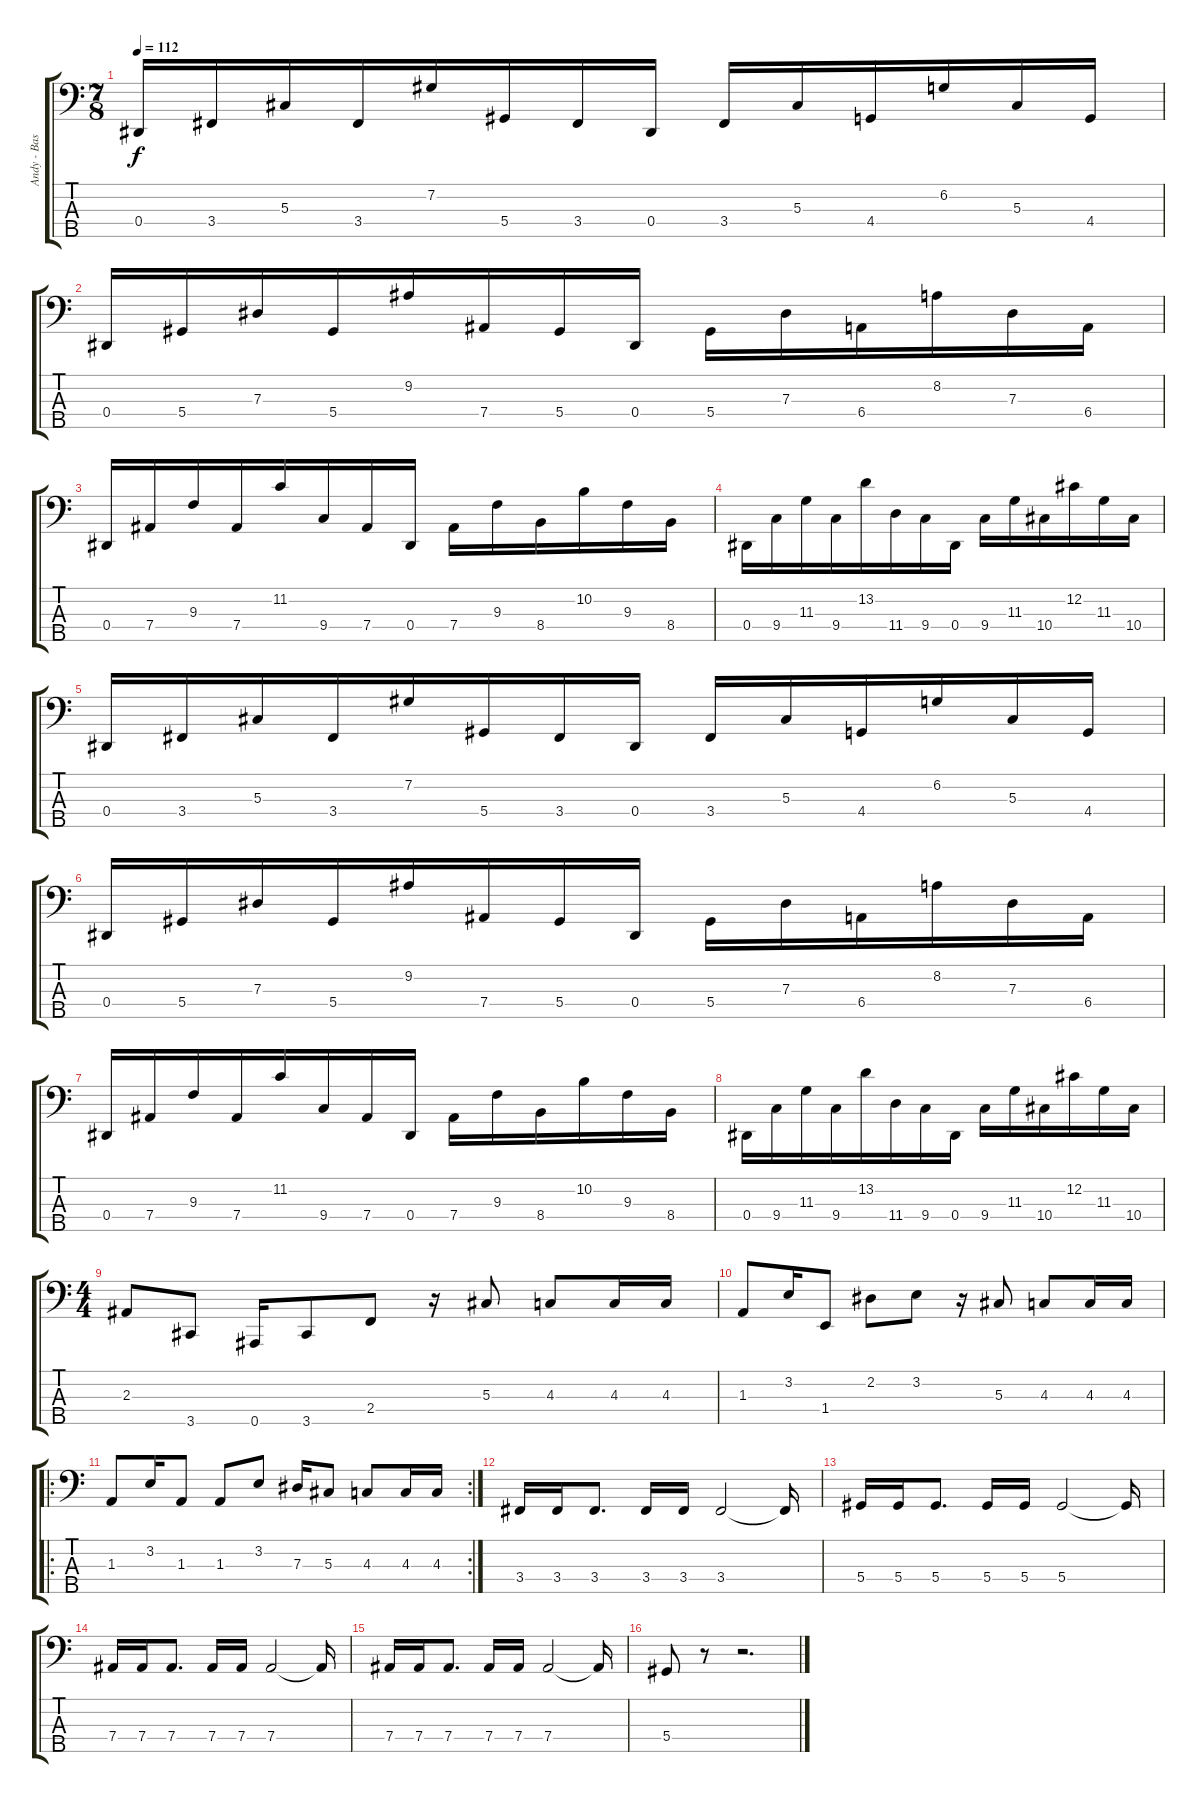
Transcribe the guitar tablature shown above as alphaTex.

\track ("Andy - Bass" "Andy - Bas") {instrument fretlessbass}
\staff {score tabs}
\tuning (Gb2 Db2 Ab1 Eb1 Bb0) {hide}
\ts (7 8)
\tempo 112
\clef f4
\ks c
0.4.16{dy f} 3.4.16 5.3.16 3.4.16 7.2.16 5.4.16 3.4.16 0.4.16 3.4.16 5.3.16 4.4.16 6.2.16 5.3.16 4.4.16 |
0.4.16 5.4.16 7.3.16 5.4.16 9.2.16 7.4.16 5.4.16 0.4.16 5.4.16 7.3.16 6.4.16 8.2.16 7.3.16 6.4.16 |
0.4.16 7.4.16 9.3.16 7.4.16 11.2.16 9.4.16 7.4.16 0.4.16 7.4.16 9.3.16 8.4.16 10.2.16 9.3.16 8.4.16 |
0.4.16 9.4.16 11.3.16 9.4.16 13.2.16 11.4.16 9.4.16 0.4.16 9.4.16 11.3.16 10.4.16 12.2.16 11.3.16 10.4.16 |
0.4.16 3.4.16 5.3.16 3.4.16 7.2.16 5.4.16 3.4.16 0.4.16 3.4.16 5.3.16 4.4.16 6.2.16 5.3.16 4.4.16 |
0.4.16 5.4.16 7.3.16 5.4.16 9.2.16 7.4.16 5.4.16 0.4.16 5.4.16 7.3.16 6.4.16 8.2.16 7.3.16 6.4.16 |
0.4.16 7.4.16 9.3.16 7.4.16 11.2.16 9.4.16 7.4.16 0.4.16 7.4.16 9.3.16 8.4.16 10.2.16 9.3.16 8.4.16 |
0.4.16 9.4.16 11.3.16 9.4.16 13.2.16 11.4.16 9.4.16 0.4.16 9.4.16 11.3.16 10.4.16 12.2.16 11.3.16 10.4.16 |
\ts (4 4)
2.3.8 3.5.8 0.5.16 3.5.8 2.4.8 r.16 5.3.8 4.3.8 4.3.16 4.3.16 |
1.3.8 3.2.16 1.4.8 2.2.8 3.2.8 r.16 5.3.8 4.3.8 4.3.16 4.3.16 |
\ro
\rc 2
1.3.8 3.2.16 1.3.8 1.3.8 3.2.8 7.3.16 5.3.8 4.3.8 4.3.16 4.3.16 |
3.4.16 3.4.16 3.4.8{d} 3.4.16 3.4.16 3.4.2 3.4{t}.16 |
5.4.16 5.4.16 5.4.8{d} 5.4.16 5.4.16 5.4.2 5.4{t}.16 |
7.4.16 7.4.16 7.4.8{d} 7.4.16 7.4.16 7.4.2 7.4{t}.16 |
7.4.16 7.4.16 7.4.8{d} 7.4.16 7.4.16 7.4.2 7.4{t}.16 |
5.4.8 r.8 r.2{d}
